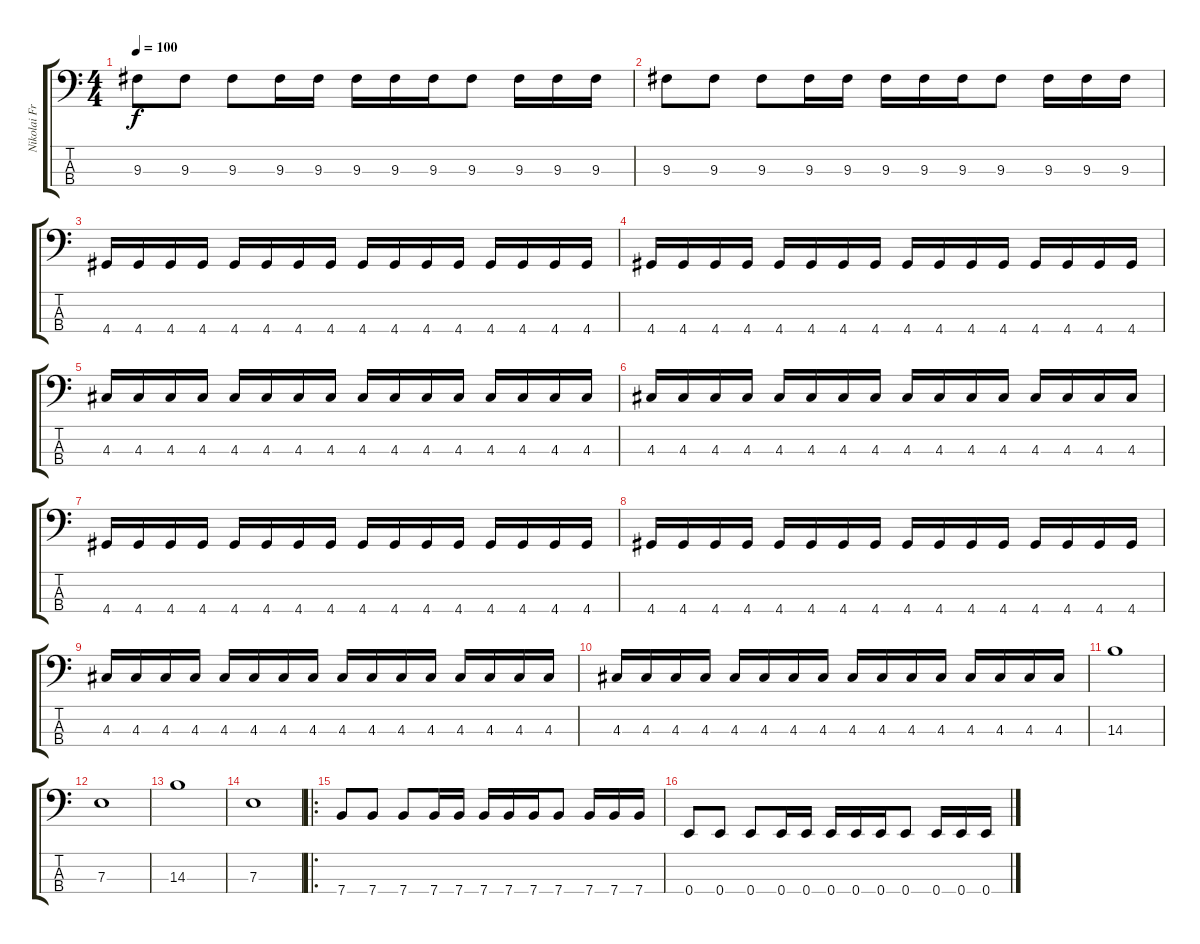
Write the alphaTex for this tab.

\track ("Nikolai Fraiture (bass)" "Nikolai Fr") {instrument electricbassfinger}
\staff {score tabs}
\tuning (G2 D2 A1 E1) {hide}
\ts (4 4)
\tempo 100
\clef f4
\ks c
9.3.8{dy f} 9.3.8 9.3.8 9.3.16 9.3.16 9.3.16 9.3.16 9.3.16 9.3.8 9.3.16 9.3.16 9.3.16 |
9.3.8 9.3.8 9.3.8 9.3.16 9.3.16 9.3.16 9.3.16 9.3.16 9.3.8 9.3.16 9.3.16 9.3.16 |
4.4.16 4.4.16 4.4.16 4.4.16 4.4.16 4.4.16 4.4.16 4.4.16 4.4.16 4.4.16 4.4.16 4.4.16 4.4.16 4.4.16 4.4.16 4.4.16 |
4.4.16 4.4.16 4.4.16 4.4.16 4.4.16 4.4.16 4.4.16 4.4.16 4.4.16 4.4.16 4.4.16 4.4.16 4.4.16 4.4.16 4.4.16 4.4.16 |
4.3.16 4.3.16 4.3.16 4.3.16 4.3.16 4.3.16 4.3.16 4.3.16 4.3.16 4.3.16 4.3.16 4.3.16 4.3.16 4.3.16 4.3.16 4.3.16 |
4.3.16 4.3.16 4.3.16 4.3.16 4.3.16 4.3.16 4.3.16 4.3.16 4.3.16 4.3.16 4.3.16 4.3.16 4.3.16 4.3.16 4.3.16 4.3.16 |
4.4.16 4.4.16 4.4.16 4.4.16 4.4.16 4.4.16 4.4.16 4.4.16 4.4.16 4.4.16 4.4.16 4.4.16 4.4.16 4.4.16 4.4.16 4.4.16 |
4.4.16 4.4.16 4.4.16 4.4.16 4.4.16 4.4.16 4.4.16 4.4.16 4.4.16 4.4.16 4.4.16 4.4.16 4.4.16 4.4.16 4.4.16 4.4.16 |
4.3.16 4.3.16 4.3.16 4.3.16 4.3.16 4.3.16 4.3.16 4.3.16 4.3.16 4.3.16 4.3.16 4.3.16 4.3.16 4.3.16 4.3.16 4.3.16 |
4.3.16 4.3.16 4.3.16 4.3.16 4.3.16 4.3.16 4.3.16 4.3.16 4.3.16 4.3.16 4.3.16 4.3.16 4.3.16 4.3.16 4.3.16 4.3.16 |
14.3.1 |
7.3.1 |
14.3.1 |
7.3.1 |
\ro
7.4.8 7.4.8 7.4.8 7.4.16 7.4.16 7.4.16 7.4.16 7.4.16 7.4.8 7.4.16 7.4.16 7.4.16 |
0.4.8 0.4.8 0.4.8 0.4.16 0.4.16 0.4.16 0.4.16 0.4.16 0.4.8 0.4.16 0.4.16 0.4.16
